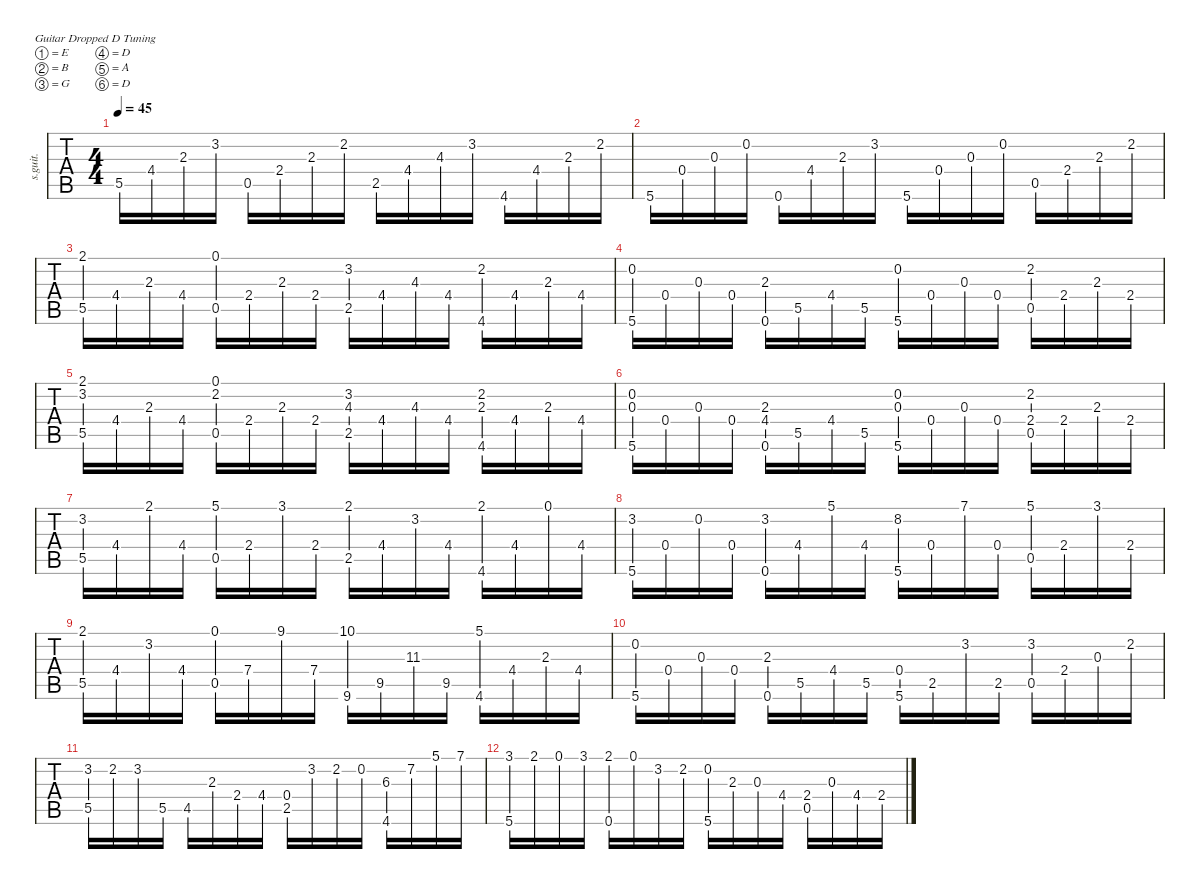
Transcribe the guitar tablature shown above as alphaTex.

\defaultSystemsLayout 4
\hideDynamics
\bracketExtendMode nobrackets
\track ("Guitar 1" "s.guit.") {instrument acousticguitarsteel}
\staff {tabs}
\tuning (E4 B3 G3 D3 A2 D2)
\ts (4 4)
\tempo 45
\clef g2
\ks c
5.5.16{dy ff instrument acousticguitarsteel beam Up} 4.4{acc #}.16{dy f beam Up} 2.3.16{beam Up} 3.2.16{beam Up} 0.5.16{dy ff beam Up} 2.4.16{dy f beam Up} 2.3.16{beam Up} 2.2{acc #}.16{beam Up} 2.5.16{dy ff beam Up} 4.4{acc #}.16{dy f beam Up} 4.3.16{beam Up} 3.2.16{beam Up} 4.6{acc #}.16{dy ff beam Up} 4.4{acc #}.16{dy f beam Up} 2.3.16{beam Up} 2.2{acc #}.16{beam Up} |
5.6.16{dy ff beam Up} 0.4.16{dy f beam Up} 0.3.16{beam Up} 0.2.16{beam Up} 0.6.16{beam Up} 4.4{acc #}.16{beam Up} 2.3.16{beam Up} 3.2.16{beam Up} 5.6.16{dy ff beam Up} 0.4.16{dy f beam Up} 0.3.16{beam Up} 0.2.16{beam Up} 0.5.16{dy ff beam Up} 2.4.16{dy f beam Up} 2.3.16{beam Up} 2.2{acc #}.16{beam Up} |
(2.1{acc #} 5.5).16{beam Up} 4.4{acc #}.16{beam Up} 2.3.16{beam Up} 4.4{acc #}.16{beam Up} (0.1 0.5).16{beam Up} 2.4.16{beam Up} 2.3.16{beam Up} 2.4.16{beam Up} (3.2 2.5).16{beam Up} 4.4{acc #}.16{beam Up} 4.3.16{beam Up} 4.4{acc #}.16{beam Up} (2.2{acc #} 4.6{acc #}).16{beam Up} 4.4{acc #}.16{beam Up} 2.3.16{beam Up} 4.4{acc #}.16{beam Up} |
(0.2 5.6).16{beam Up} 0.4.16{beam Up} 0.3.16{beam Up} 0.4.16{beam Up} (2.3 0.6).16{beam Up} 5.5.16{dy ff beam Up} 4.4{acc #}.16{dy f beam Up} 5.5.16{dy ff beam Up} (0.2 5.6).16{dy f beam Up} 0.4.16{beam Up} 0.3.16{beam Up} 0.4.16{beam Up} (2.2{acc #} 0.5).16{beam Up} 2.4.16{beam Up} 2.3.16{beam Up} 2.4.16{beam Up} |
(2.1{acc #} 3.2 5.5).16{beam Up} 4.4{acc #}.16{beam Up} 2.3.16{beam Up} 4.4{acc #}.16{beam Up} (0.1 2.2{acc #} 0.5).16{beam Up} 2.4.16{beam Up} 2.3.16{beam Up} 2.4.16{beam Up} (3.2 4.3 2.5).16{beam Up} 4.4{acc #}.16{beam Up} 4.3.16{beam Up} 4.4{acc #}.16{beam Up} (2.2{acc #} 2.3 4.6{acc #}).16{beam Up} 4.4{acc #}.16{beam Up} 2.3.16{beam Up} 4.4{acc #}.16{beam Up} |
(0.2 5.6 0.3).16{beam Up} 0.4.16{beam Up} 0.3.16{beam Up} 0.4.16{beam Up} (2.3 4.4{acc #} 0.6).16{beam Up} 5.5.16{beam Up} 4.4{acc #}.16{beam Up} 5.5.16{beam Up} (0.2 0.3 5.6).16{beam Up} 0.4.16{beam Up} 0.3.16{beam Up} 0.4.16{beam Up} (2.2{acc #} 0.5 2.4).16{beam Up} 2.4.16{beam Up} 2.3.16{beam Up} 2.4.16{beam Up} |
(3.2 5.5).16{beam Up} 4.4{acc #}.16{beam Up} 2.1{acc #}.16{beam Up} 4.4{acc #}.16{beam Up} (0.5 5.1).16{dy ff beam Up} 2.4.16{dy f beam Up} 3.1.16{beam Up} 2.4.16{beam Up} (2.5 2.1{acc #}).16{beam Up} 4.4{acc #}.16{beam Up} 3.2.16{beam Up} 4.4{acc #}.16{beam Up} (4.6{acc #} 2.1{acc #}).16{beam Down} 4.4{acc #}.16{beam Down} 0.1.16{beam Down} 4.4{acc #}.16{beam Down} |
(3.2 5.6).16{beam Up} 0.4.16{beam Up} 0.2.16{beam Up} 0.4.16{beam Up} (3.2 0.6).16{beam Up} 4.4{acc #}.16{beam Up} 5.1.16{beam Up} 4.4{acc #}.16{beam Up} (8.2 5.6).16{beam Up} 0.4.16{beam Up} 7.1.16{beam Up} 0.4.16{beam Up} (0.5 5.1).16{beam Up} 2.4.16{beam Up} 3.1.16{beam Up} 2.4.16{beam Up} |
(2.1{acc #} 5.5).16{beam Up} 4.4{acc #}.16{beam Up} 3.2.16{dy ff beam Up} 4.4{acc #}.16{dy f beam Up} (0.1 0.5).16{beam Up} 7.4.16{beam Up} 9.1{acc #}.16{beam Up} 7.4.16{beam Up} (9.6 10.1).16{beam Down} 9.5{acc #}.16{beam Down} 11.3{acc #}.16{beam Down} 9.5{acc #}.16{beam Down} (5.1 4.6{acc #}).16{beam Up} 4.4{acc #}.16{beam Up} 2.3.16{beam Up} 4.4{acc #}.16{beam Up} |
(5.6 0.2).16{beam Up} 0.4.16{beam Up} 0.3.16{beam Up} 0.4.16{beam Up} (0.6 2.3).16{beam Up} 5.5.16{beam Up} 4.4{acc #}.16{beam Up} 5.5.16{beam Up} (5.6 0.4).16{beam Up} 2.5.16{beam Up} 3.2.16{beam Up} 2.5.16{beam Up} (0.5 3.2).16{beam Up} 2.4.16{beam Up} 0.3.16{beam Up} 2.2{acc #}.16{beam Up} |
(3.2 5.5).16{beam Up} 2.2{acc #}.16{beam Up} 3.2.16{beam Up} 5.5.16{beam Up} 4.5{acc #}.16{beam Up} 2.3.16{beam Up} 2.4.16{beam Up} 4.4{acc #}.16{beam Up} (0.4 2.5).16{beam Down} 3.2.16{beam Down} 2.2{acc #}.16{beam Down} 0.2.16{beam Down} (6.3{acc #} 4.6{acc #}).16{beam Up} 7.2{acc #}.16{beam Up} 5.1.16{beam Up} 7.1.16{beam Up} |
(5.6 3.1).16{beam Up} 2.1{acc #}.16{beam Up} 0.1.16{beam Up} 3.1.16{beam Up} (2.1{acc #} 0.6).16{beam Up} 0.1.16{beam Up} 3.2.16{beam Up} 2.2{acc #}.16{beam Up} (0.2 5.6).16{beam Up} 2.3.16{beam Up} 0.3.16{beam Up} 4.4{acc #}.16{beam Up} (2.4 0.5).16{beam Up} 0.3.16{beam Up} 4.4{acc #}.16{beam Up} 2.4.16{beam Up}
